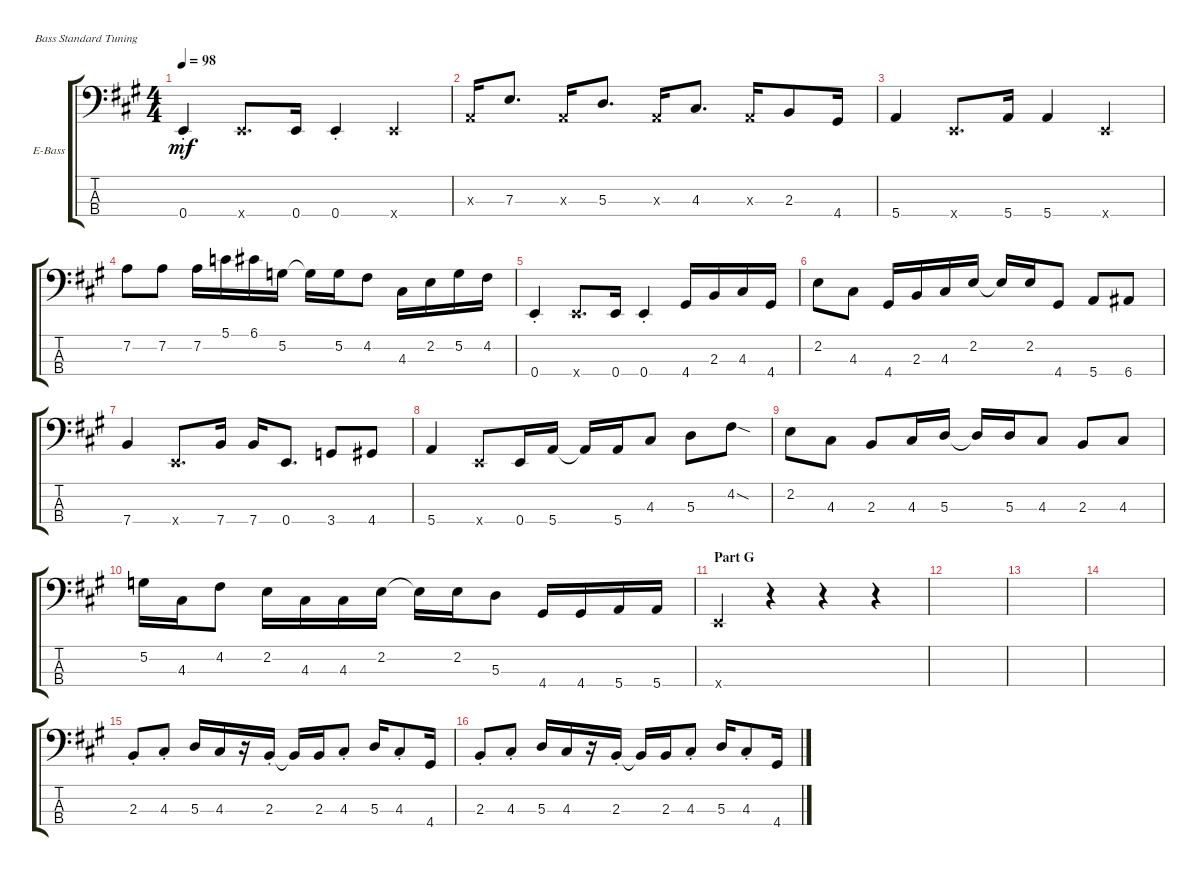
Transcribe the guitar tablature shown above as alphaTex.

\bracketExtendMode groupsimilarinstruments
\firstSystemTrackNameOrientation horizontal
\otherSystemsTrackNameOrientation horizontal
\track ("Electric Bass" "E-Bass") {instrument electricbassfinger}
\staff {score tabs}
\tuning (G2 D2 A1 E1)
\ts (4 4)
\tempo 98
\clef f4
\scale
0.333333
\ks a
0.4{st}.4{dy mf} 0.4{x}.8{d} 0.4.16 0.4{st}.4 0.4{x}.4 |
\scale
0.333333 0.3{x}.16 7.3.8{d} 0.3{x}.16 5.3.8{d} 0.3{x}.16 4.3.8{d} 0.3{x}.16 2.3.8 4.4.16 |
\scale
0.333333 5.4.4 0.4{x}.8{d} 5.4.16 5.4.4 0.4{x}.4 |
\scale
0.333333 7.2.8 7.2.8 7.2.16 5.1.16 6.1.16 5.2.16 5.2{t}.16 5.2.16 4.2.8 4.3.16 2.2.16 5.2.16 4.2.16 |
\scale
0.333333 0.4{st}.4 0.4{x}.8{d} 0.4.16 0.4{st}.4 4.4.16 2.3.16 4.3.16 4.4.16 |
\scale
0.333333 2.2.8 4.3.8 4.4.16 2.3.16 4.3.16 2.2.16 2.2{t}.16 2.2.16 4.4.8 5.4.8 6.4.8 |
\scale
0.333333 7.4.4 0.4{x}.8{d} 7.4.16 7.4.16 0.4.8{d} 3.4.8 4.4.8 |
\scale
0.333333 5.4.4 0.4{x}.8 0.4.16 5.4.16 5.4{t}.16 5.4.16 4.3.8 5.3.8 4.2{sod}.8 |
\scale
0.333333 2.2.8 4.3.8 2.3.8 4.3.16 5.3.16 5.3{t}.16 5.3.16 4.3.8 2.3.8 4.3.8 |
\scale
0.333333 5.2.16 4.3.16 4.2.8 2.2.16 4.3.16 4.3.16 2.2.16 2.2{t}.16 2.2.16 5.3.8 4.4.16 4.4.16 5.4.16 5.4.16 |
\section ("" "Part G")
\scale
0.333333 0.4{x}.4 r.4 r.4 r.4 |
\scale
0.333333 |
\scale
0.333333 |
\scale
0.333333 |
\scale
0.333333 2.3{st}.8 4.3{st}.8 5.3.16 4.3.16 r.16 2.3{st}.16 2.3{t}.16 2.3.16 4.3{st}.8 5.3.16 4.3{st}.8 4.4.16 |
\scale
0.333333 2.3{st}.8 4.3{st}.8 5.3.16 4.3.16 r.16 2.3{st}.16 2.3{t}.16 2.3.16 4.3{st}.8 5.3.16 4.3{st}.8 4.4.16
